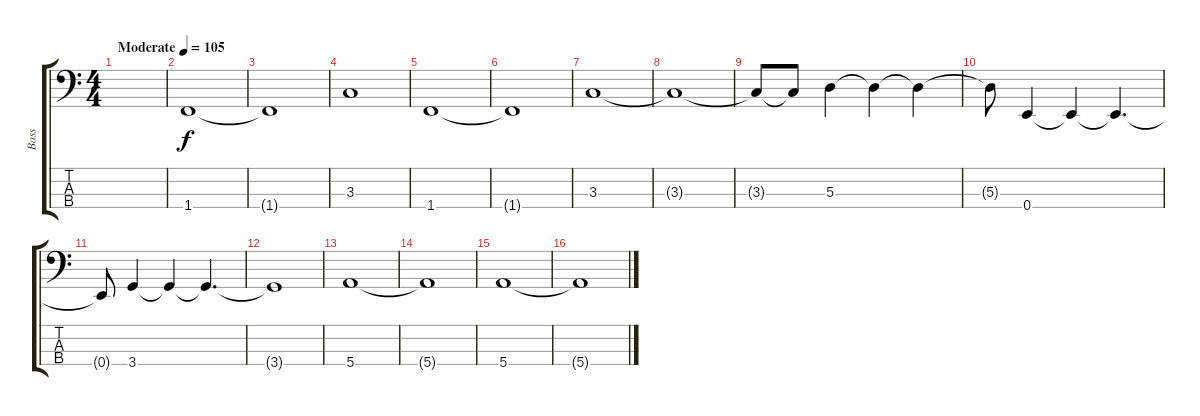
\track ("Bass" "Bass") {instrument electricbassfinger}
\staff {score tabs}
\tuning (G2 D2 A1 E1) {hide}
\ts (4 4)
\tempo (105 "Moderate")
\clef f4
\ks c
|
1.4.1 |
1.4{t}.1 |
3.3.1 |
1.4.1 |
1.4{t}.1 |
3.3.1 |
3.3{t}.1 |
3.3{t}.8 3.3{t}.8 5.3.4 5.3{t}.4 5.3{t}.4 |
5.3{t}.8 0.4.4 0.4{t}.4 0.4{t}.4{d} |
0.4{t}.8 3.4.4 3.4{t}.4 3.4{t}.4{d} |
3.4{t}.1 |
5.4.1 |
5.4{t}.1 |
5.4.1 |
5.4{t}.1
